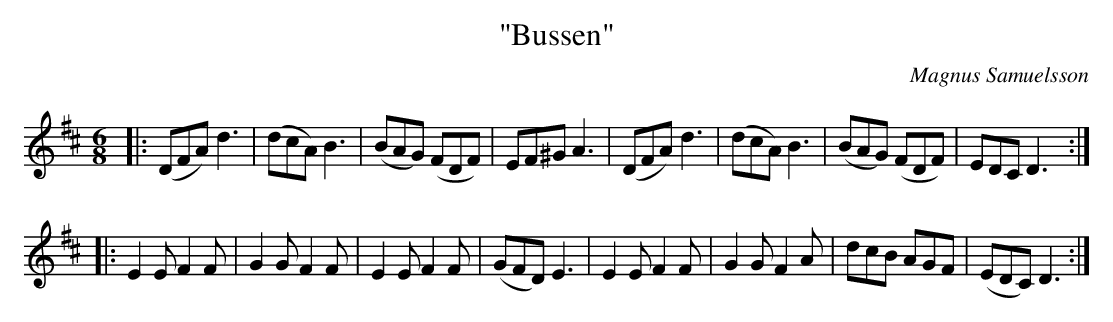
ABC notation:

X:1
T:"Bussen"
C:Magnus Samuelsson
Arr. K. Pettersson, 2007
M:6/8
L:1/8
K:D
|: (DFA) d3 | (dcA) B3 | (BAG) (FDF) | EF^G A3 | (DFA) d3 | (dcA) B3 | (BAG) (FDF) | EDC D3 :|
|: E2E F2F | G2G F2F | E2E F2F | (GFD) E3 | E2E F2F | G2G F2A | dcB AGF | (EDC) D3 :|
